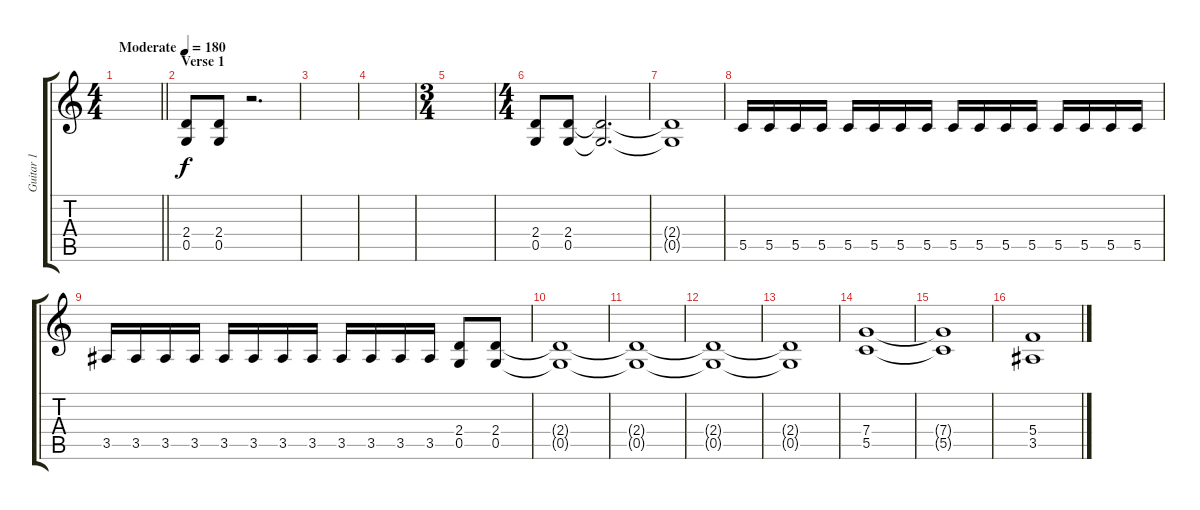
\track ("Guitar 1" "Guitar 1") {instrument distortionguitar}
\staff {score tabs}
\tuning (D4 A3 F3 C3 G2 D2) {hide}
\ts (4 4)
\tempo (180 "Moderate")
\clef g2
\barLineRight lightlight
\ks c
|
\section ("" "Verse 1")
(2.4 0.5).8 (2.4 0.5).8 r.2{d} |
|
|
\ts (3 4)
|
\ts (4 4)
(2.4 0.5).8 (2.4 0.5).8 (2.4{t} 0.5{t}).2{d} |
(2.4{t} 0.5{t}).1 |
5.5.16 5.5.16 5.5.16 5.5.16 5.5.16 5.5.16 5.5.16 5.5.16 5.5.16 5.5.16 5.5.16 5.5.16 5.5.16 5.5.16 5.5.16 5.5.16 |
3.5.16 3.5.16 3.5.16 3.5.16 3.5.16 3.5.16 3.5.16 3.5.16 3.5.16 3.5.16 3.5.16 3.5.16 (2.4 0.5).8 (2.4 0.5).8 |
(2.4{t} 0.5{t}).1 |
(2.4{t} 0.5{t}).1 |
(2.4{t} 0.5{t}).1 |
(2.4{t} 0.5{t}).1 |
(7.4 5.5).1 |
(7.4{t} 5.5{t}).1 |
(5.4 3.5).1
